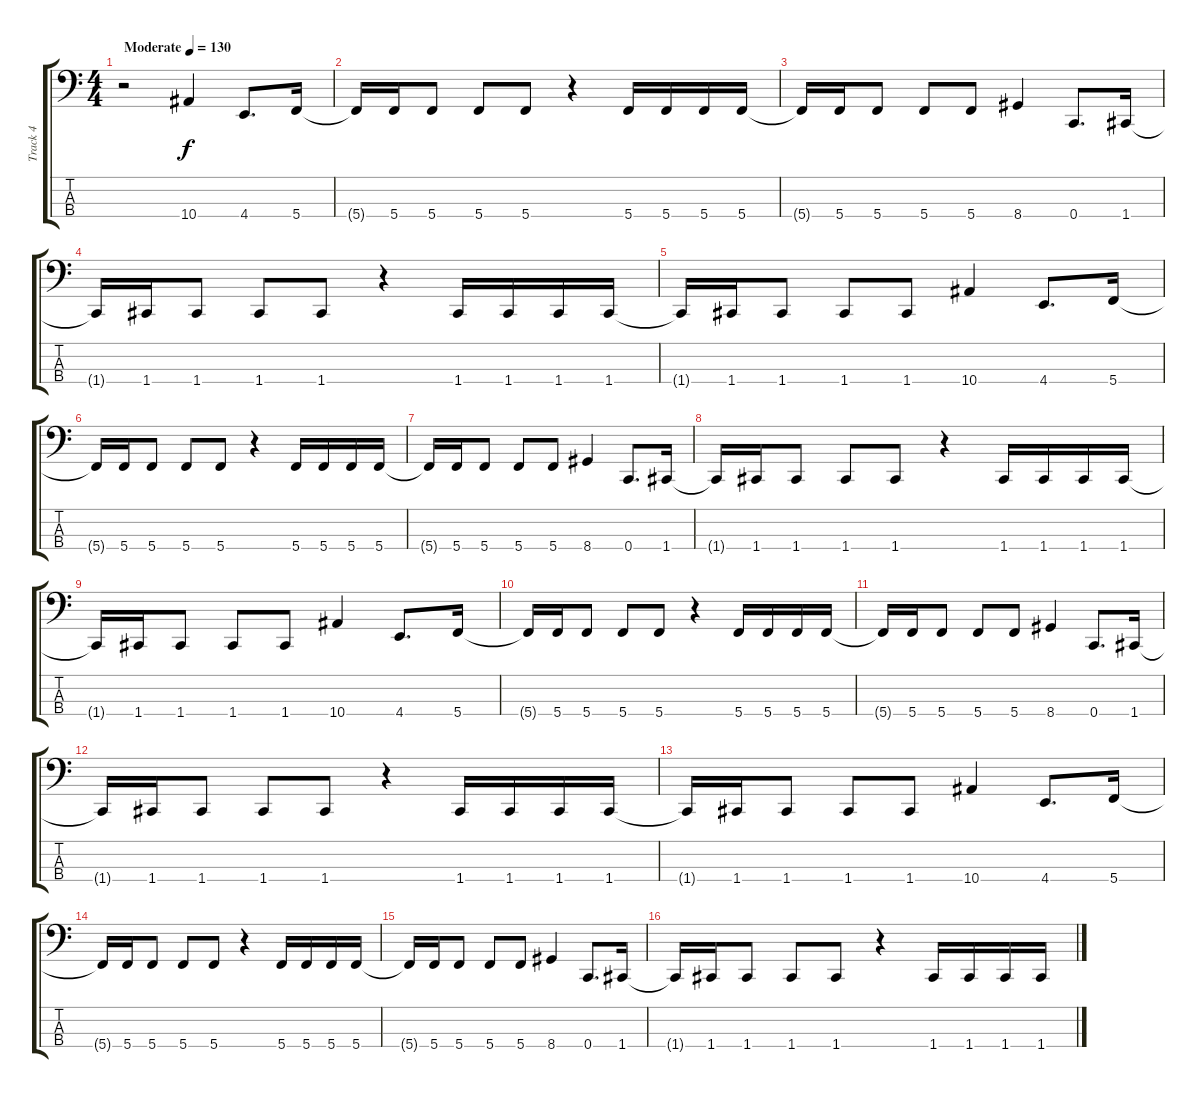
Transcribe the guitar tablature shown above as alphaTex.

\track ("Track 4" "Track 4") {instrument electricbassfinger}
\staff {score tabs}
\tuning (F2 C2 G1 C1) {hide}
\ts (4 4)
\tempo (130 "Moderate")
\clef f4
\ks c
r.2{dy f instrument electricbassfinger} 10.4.4 4.4.8{d} 5.4.16 |
5.4{t}.16 5.4.16 5.4.8 5.4.8 5.4.8 r.4 5.4.16 5.4.16 5.4.16 5.4.16 |
5.4{t}.16 5.4.16 5.4.8 5.4.8 5.4.8 8.4.4 0.4.8{d} 1.4.16 |
1.4{t}.16 1.4.16 1.4.8 1.4.8 1.4.8 r.4 1.4.16 1.4.16 1.4.16 1.4.16 |
1.4{t}.16 1.4.16 1.4.8 1.4.8 1.4.8 10.4.4 4.4.8{d} 5.4.16 |
5.4{t}.16 5.4.16 5.4.8 5.4.8 5.4.8 r.4 5.4.16 5.4.16 5.4.16 5.4.16 |
5.4{t}.16 5.4.16 5.4.8 5.4.8 5.4.8 8.4.4 0.4.8{d} 1.4.16 |
1.4{t}.16 1.4.16 1.4.8 1.4.8 1.4.8 r.4 1.4.16 1.4.16 1.4.16 1.4.16 |
1.4{t}.16 1.4.16 1.4.8 1.4.8 1.4.8 10.4.4 4.4.8{d} 5.4.16 |
5.4{t}.16 5.4.16 5.4.8 5.4.8 5.4.8 r.4 5.4.16 5.4.16 5.4.16 5.4.16 |
5.4{t}.16 5.4.16 5.4.8 5.4.8 5.4.8 8.4.4 0.4.8{d} 1.4.16 |
1.4{t}.16 1.4.16 1.4.8 1.4.8 1.4.8 r.4 1.4.16 1.4.16 1.4.16 1.4.16 |
1.4{t}.16 1.4.16 1.4.8 1.4.8 1.4.8 10.4.4 4.4.8{d} 5.4.16 |
5.4{t}.16 5.4.16 5.4.8 5.4.8 5.4.8 r.4 5.4.16 5.4.16 5.4.16 5.4.16 |
5.4{t}.16 5.4.16 5.4.8 5.4.8 5.4.8 8.4.4 0.4.8{d} 1.4.16 |
1.4{t}.16 1.4.16 1.4.8 1.4.8 1.4.8 r.4 1.4.16 1.4.16 1.4.16 1.4.16
